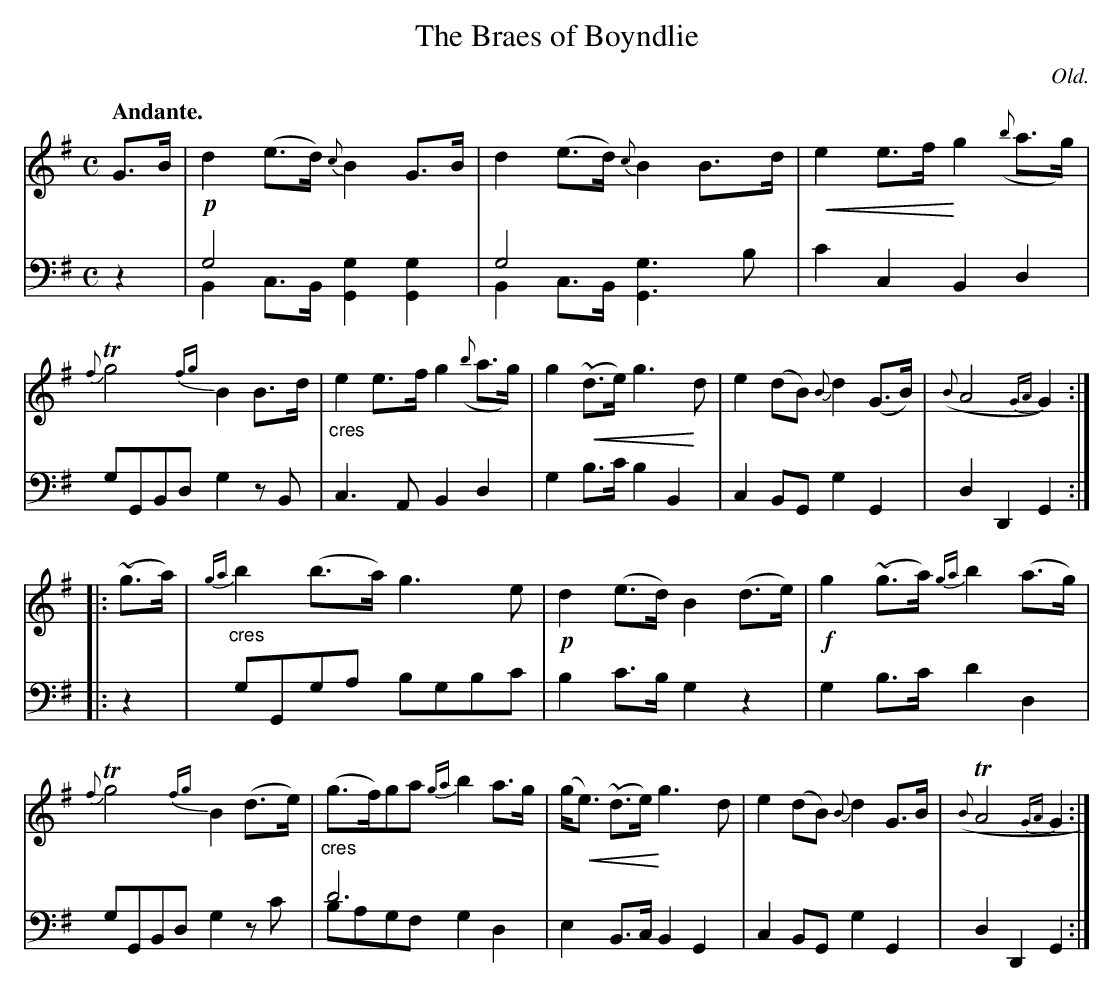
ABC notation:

X:1
T: The Braes of Boyndlie
O: Old.
U: p=!crescendo(!
U: P=!crescendo)!
M: C
L: 1/8
Q: "Andante."
K: G
V: 1 staves=2
G>B |!p!\
d2(e>d) {c}B2G>B | d2(e>d) {c}B2B>d | pe2e>f Pg2({b}a>g) | {f}Tg4 {fg} B2B>d |"_cres"\
e2e>f g2({b}a>g) | g2p(~d>e) g3Pd | e2(dB) {B}d2(G>B) | ({B}A4 {GA}G2) :|
|: (~g>a) |"_cres"\
{ga}b2(b>a) g3e |!p! d2(e>d) B2(d>e) |!f! g2(~g>a) {ga}b2(a>g) | {f}Tg4 {fg} B2(d>e) |"_cres"\
(g>f)ga {ga}b2a>g | (g<pe) (~d>e) Pg3d | e2(dB) {B}d2G>B | ({B}TA4 {GA}G2 :|
V: 2 clef=bass middle=d
z2 |\
g4 x4 & B2c>B [G2g2][G2g2] | g4 x4 & B2c>B [G3g3]b | c'2c2 B2d2 | gGBd g2zB |\
c3A B2d2 | g2b>c' b2B2 | c2BG g2G2 | d2D2 G2 :|
|: z2 |\
gGga bgbc' | b2c'>b g2z2 | g2b>c' d'2d2 | gGBd g2zc' |\
d'6 x2 & bagf g2d2 | e2B>c B2G2 | c2BG g2G2 | d2D2 G2 :|
